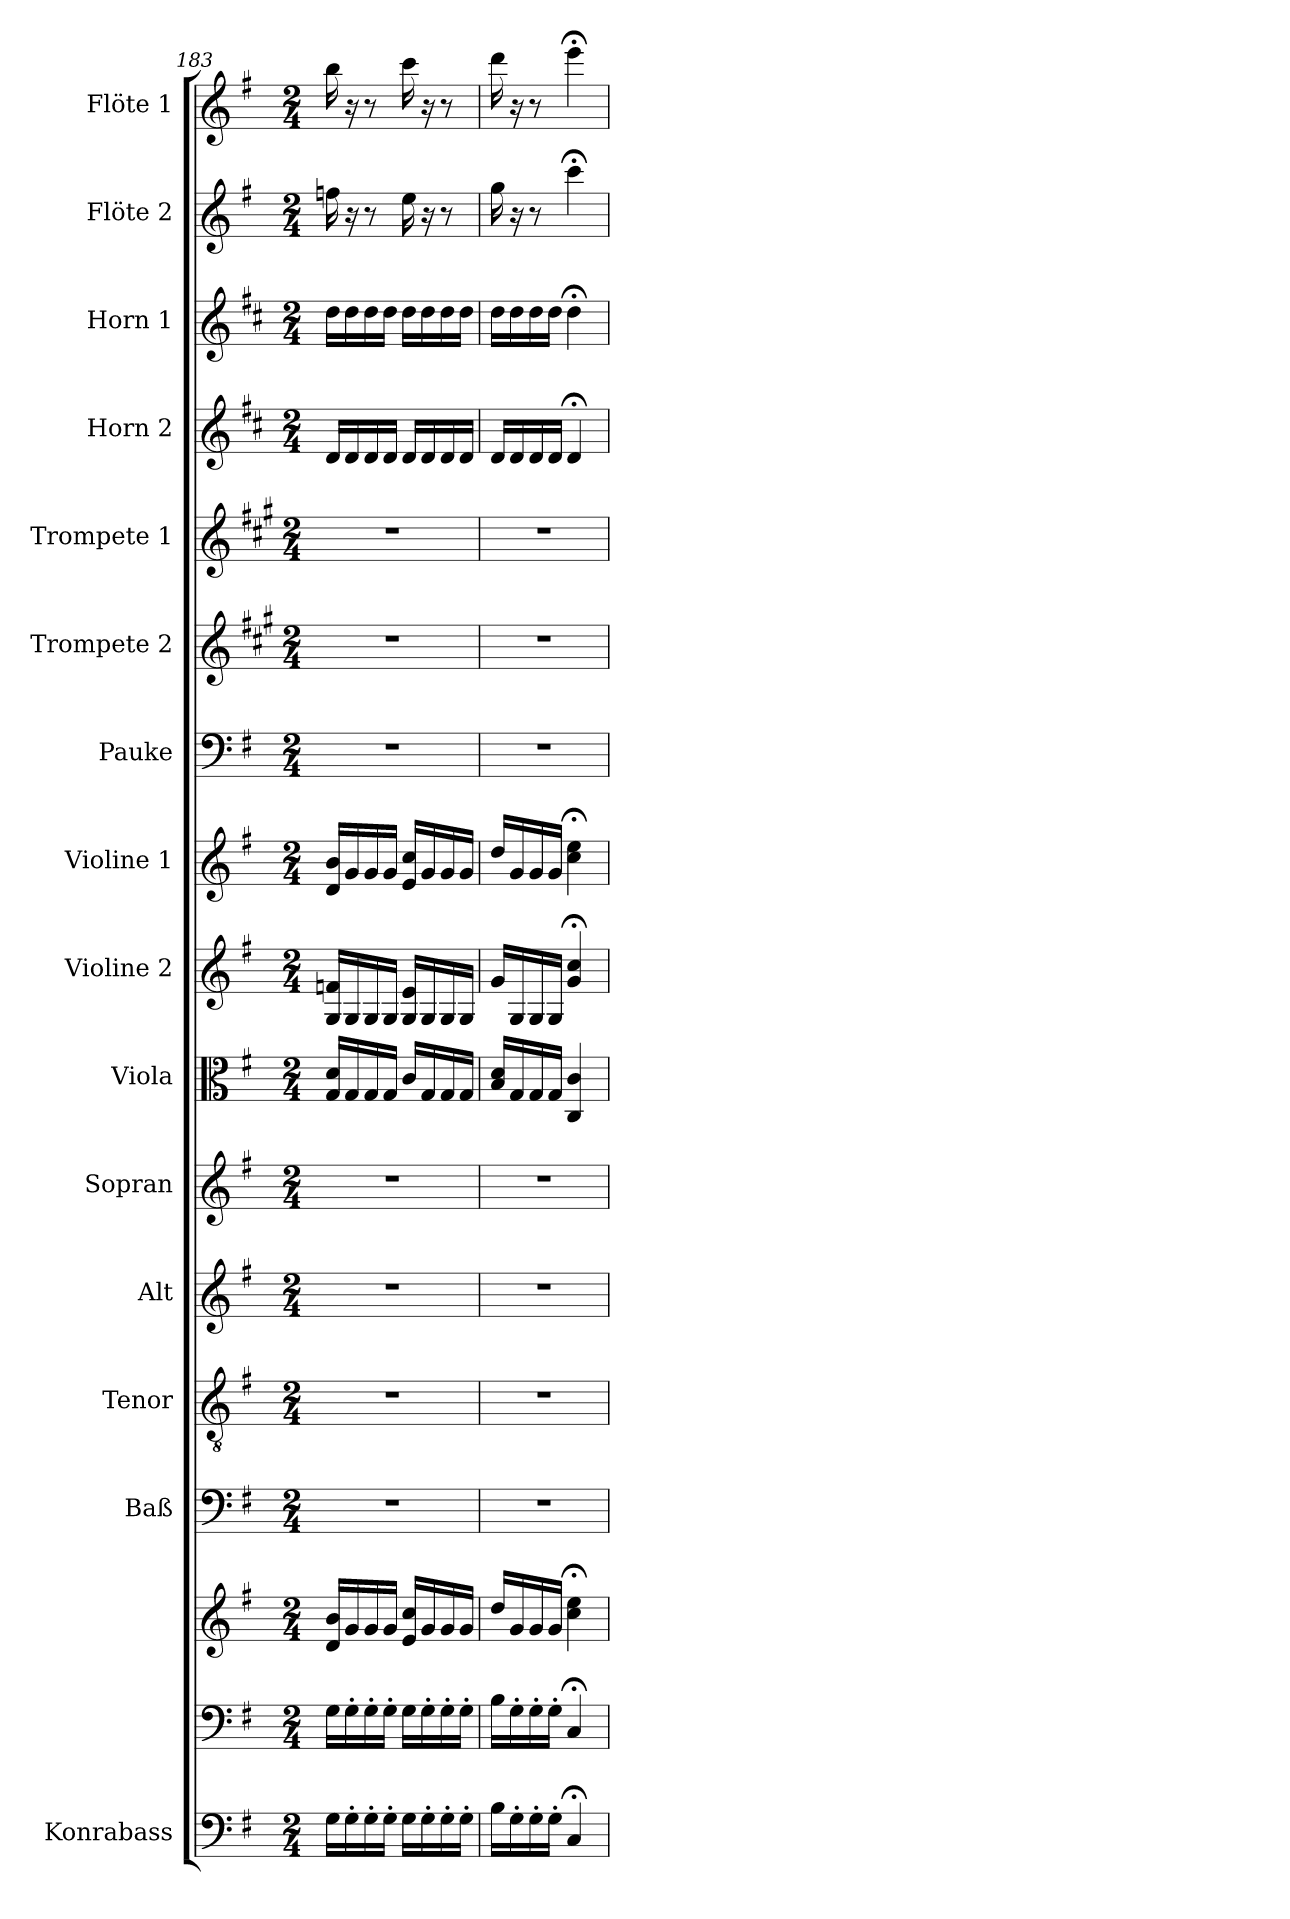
**kern	**kern	**kern	**kern	**kern	**kern	**kern	**kern	**kern	**kern	**kern	**kern	**kern	**kern	**kern	**kern	**kern
*part16	*part15	*part15	*part14	*part13	*part12	*part11	*part10	*part9	*part8	*part7	*part6	*part5	*part4	*part3	*part2	*part1
*staff17	*staff16	*staff15	*staff14	*staff13	*staff12	*staff11	*staff10	*staff9	*staff8	*staff7	*staff6	*staff5	*staff4	*staff3	*staff2	*staff1
*I"Konrabass	*	*	*I"Baß	*I"Tenor	*I"Alt	*I"Sopran	*I"Viola	*I"Violine 2	*I"Violine 1	*I"Pauke	*I"Trompete 2	*I"Trompete 1	*I"Horn 2	*I"Horn 1	*I"Flöte 2	*I"Flöte 1
*I'Kb.	*	*	*I'Baß	*I'Ten	*I'Alt	*I'Sop	*I'Vla.	*I'Vln. 2	*I'Vln. 1	*I'Pk.	*I'Trp. 2	*I'Trp. 1	*I'Hrn. 2	*I'Hrn. 1	*I'Fl. 2	*I'Fl. 1
*clefF4	*clefF4	*clefG2	*clefF4	*clefGv2	*clefG2	*clefG2	*clefC3	*clefG2	*clefG2	*clefF4	*clefG2	*clefG2	*clefG2	*clefG2	*clefG2	*clefG2
*ITrd7c12	*	*	*	*	*	*	*	*	*	*	*ITrd1c2	*ITrd1c2	*ITrd4c7	*ITrd4c7	*	*
*k[f#]	*k[f#]	*k[f#]	*k[f#]	*k[f#]	*k[f#]	*k[f#]	*k[f#]	*k[f#]	*k[f#]	*k[f#]	*k[f#]	*k[f#]	*k[f#]	*k[f#]	*k[f#]	*k[f#]
*G:	*G:	*G:	*G:	*G:	*G:	*G:	*G:	*G:	*G:	*G:	*G:	*G:	*G:	*G:	*G:	*G:
*M2/4	*M2/4	*M2/4	*M2/4	*M2/4	*M2/4	*M2/4	*M2/4	*M2/4	*M2/4	*M2/4	*M2/4	*M2/4	*M2/4	*M2/4	*M2/4	*M2/4
=183	=183	=183	=183	=183	=183	=183	=183	=183	=183	=183	=183	=183	=183	=183	=183	=183
16GG\LL	16G\LL	16d/ 16b/LL	2r	2r	2r	2r	16G/ 16d/LL	16G/ 16fn/LL	16d/ 16b/LL	2r	2r	2r	16G/LL	16g\LL	16ffn\	16bb\
16GG'>\	16G'>\	16g/	.	.	.	.	16G/	16G/	16g/	.	.	.	16G/	16g\	16r	16r
16GG'>\	16G'>\	16g/	.	.	.	.	16G/	16G/	16g/	.	.	.	16G/	16g\	8r	8r
16GG'>\JJ	16G'>\JJ	16g/JJ	.	.	.	.	16G/JJ	16G/JJ	16g/JJ	.	.	.	16G/JJ	16g\JJ	.	.
16GG\LL	16G\LL	16e/ 16cc/LL	.	.	.	.	16c/LL	16G/ 16e/LL	16e/ 16cc/LL	.	.	.	16G/LL	16g\LL	16ee\	16ccc\
16GG'>\	16G'>\	16g/	.	.	.	.	16G/	16G/	16g/	.	.	.	16G/	16g\	16r	16r
16GG'>\	16G'>\	16g/	.	.	.	.	16G/	16G/	16g/	.	.	.	16G/	16g\	8r	8r
16GG'>\JJ	16G'>\JJ	16g/JJ	.	.	.	.	16G/JJ	16G/JJ	16g/JJ	.	.	.	16G/JJ	16g\JJ	.	.
=184	=184	=184	=184	=184	=184	=184	=184	=184	=184	=184	=184	=184	=184	=184	=184	=184
16BB\LL	16B\LL	16dd/LL	2r	2r	2r	2r	16B/ 16d/LL	16g/LL	16dd/LL	2r	2r	2r	16G/LL	16g\LL	16gg\	16ddd\
16GG'>\	16G'>\	16g/	.	.	.	.	16G/	16G/	16g/	.	.	.	16G/	16g\	16r	16r
16GG'>\	16G'>\	16g/	.	.	.	.	16G/	16G/	16g/	.	.	.	16G/	16g\	8r	8r
16GG'>\JJ	16G'>\JJ	16g/JJ	.	.	.	.	16G/JJ	16G/JJ	16g/JJ	.	.	.	16G/JJ	16g\JJ	.	.
4CC;/	4C;/	4cc\;< 4ee\;<	.	.	.	.	4C/ 4c/	4g/; 4cc/;	4cc\;< 4ee\;<	.	.	.	4G;/	4g;<\	4ccc;<\	4eee;<\
=	=	=	=	=	=	=	=	=	=	=	=	=	=	=	=	=
*-	*-	*-	*-	*-	*-	*-	*-	*-	*-	*-	*-	*-	*-	*-	*-	*-
